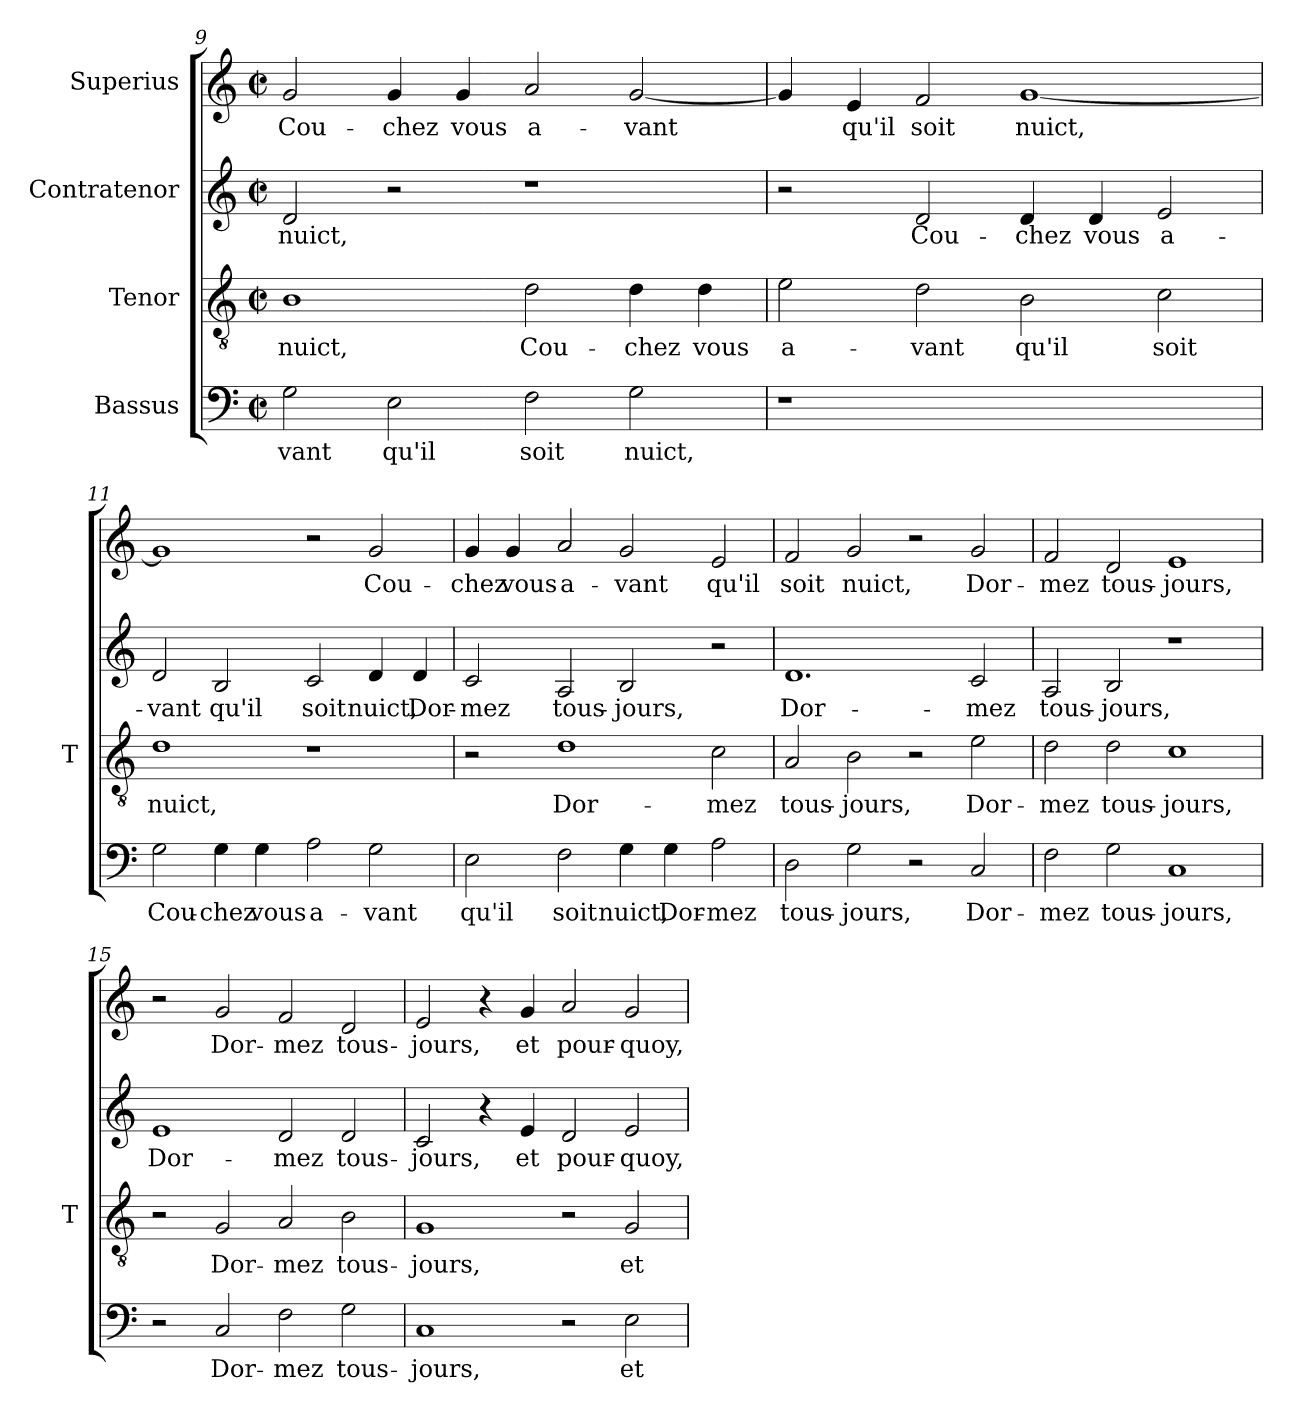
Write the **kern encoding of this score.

**kern	**text	**kern	**text	**kern	**text	**kern	**text
*part4	*part4	*part3	*part3	*part2	*part2	*part1	*part1
*staff4	*staff4	*staff3	*staff3	*staff2	*staff2	*staff1	*staff1
*I"Bassus	*	*I"Tenor	*	*I"Contratenor	*	*I"Superius	*
*	*	*I'T	*	*	*	*	*
*clefF4	*	*clefGv2	*	*clefG2	*	*clefG2	*
*k[]	*	*k[]	*	*k[]	*	*k[]	*
*C:	*	*C:	*	*C:	*	*C:	*
*M2/2	*	*M2/2	*	*M2/2	*	*M2/2	*
*met(c|)	*	*met(c|)	*	*met(c|)	*	*met(c|)	*
=9	=9	=9	=9	=9	=9	=9	=9
2G	-vant	1B	-nuict,	2d	-nuict,	2g	Cou-
2E	-qu'il	.	.	2r	.	4g	-chez
.	.	.	.	.	.	4g	-vous
2F	-soit	2d	Cou-	1r	.	2a	a-
2G	-nuict,	4d	-chez	.	.	[2g	-vant
.	.	4d	-vous	.	.	.	.
=10	=10	=10	=10	=10	=10	=10	=10
1r	.	2e	a-	2r	.	4g]	.
.	.	.	.	.	.	4e	-qu'il
.	.	2d	-vant	2d	Cou-	2f	-soit
1ryy	.	2B	-qu'il	4d	-chez	[1g	-nuict,
.	.	.	.	4d	-vous	.	.
.	.	2c	-soit	2e	a-	.	.
=11	=11	=11	=11	=11	=11	=11	=11
2G	Cou-	1d	-nuict,	2d	-vant	1g]	.
4G	-chez	.	.	2B	-qu'il	.	.
4G	-vous	.	.	.	.	.	.
2A	a-	1r	.	2c	-soit	2r	.
2G	-vant	.	.	4d	-nuict,	2g	Cou-
.	.	.	.	4d	Dor-	.	.
!!LO:PB:g=z
=12	=12	=12	=12	=12	=12	=12	=12
2E	-qu'il	2r	.	2c	-mez	4g	-chez
.	.	.	.	.	.	4g	-vous
2F	-soit	1d	Dor-	2A	tous-	2a	a-
4G	-nuict,	.	.	2B	-jours,	2g	-vant
4G	Dor-	.	.	.	.	.	.
2A	-mez	2c	-mez	2r	.	2e	-qu'il
=13	=13	=13	=13	=13	=13	=13	=13
2D	tous-	2A	tous-	1.d	Dor-	2f	-soit
2G	-jours,	2B	-jours,	.	.	2g	-nuict,
2r	.	2r	.	.	.	2r	.
2C	Dor-	2e	Dor-	2c	-mez	2g	Dor-
=14	=14	=14	=14	=14	=14	=14	=14
2F	-mez	2d	-mez	2A	tous-	2f	-mez
2G	tous-	2d	tous-	2B	-jours,	2d	tous-
1C	-jours,	1c	-jours,	1r	.	1e	-jours,
=15	=15	=15	=15	=15	=15	=15	=15
2r	.	2r	.	1e	Dor-	2r	.
2C	Dor-	2G	Dor-	.	.	2g	Dor-
2F	-mez	2A	-mez	2d	-mez	2f	-mez
2G	tous-	2B	tous-	2d	tous-	2d	tous-
=16	=16	=16	=16	=16	=16	=16	=16
1C	-jours,	1G	-jours,	2c	-jours,	2e	-jours,
.	.	.	.	4r	.	4r	.
.	.	.	.	4e	-et	4g	-et
2r	.	2r	.	2d	pour-	2a	pour-
2E	-et	2G	-et	2e	-quoy,	2g	-quoy,
=	=	=	=	=	=	=	=
*-	*-	*-	*-	*-	*-	*-	*-
